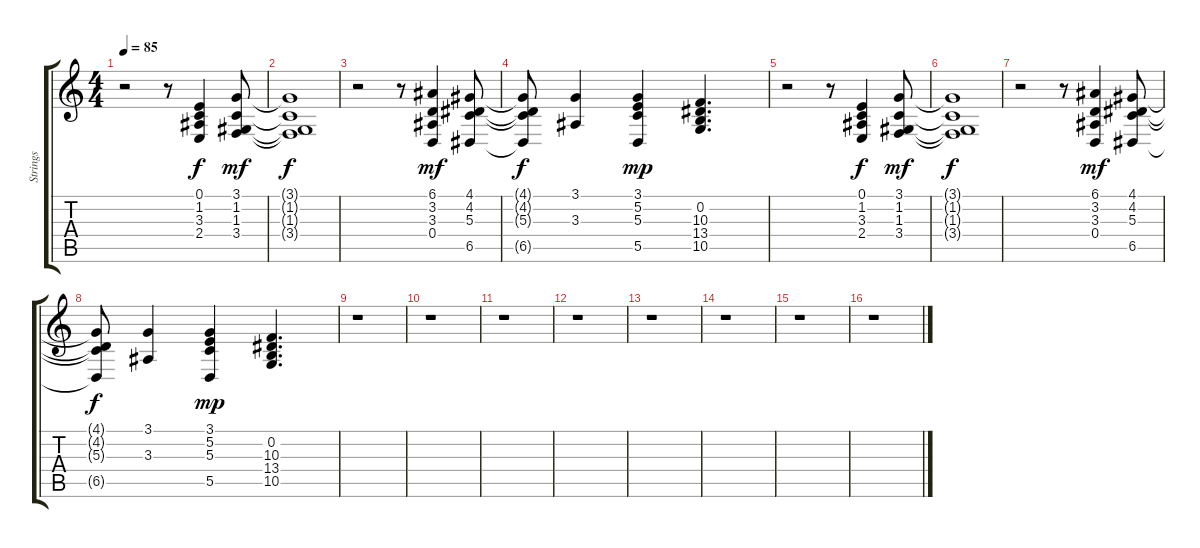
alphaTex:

\track ("Strings" "Strings") {instrument stringensemble1}
\staff {score tabs}
\tuning (E4 B3 G3 D3 A2 E2) {hide}
\ts (4 4)
\tempo 85
\clef g2
\ks c
r.2{dy mp} r.8 (0.1 1.2 3.3 2.4).4{dy f} (3.1 1.2 1.3 3.4).8{dy mf} |
(3.1{t} 1.2{t} 1.3{t} 3.4{t}).1{dy f} |
r.2 r.8 (6.1 3.2 3.3 0.4).4{dy mf} (4.1 4.2 5.3 6.5).8 |
(4.1{t} 4.2{t} 5.3{t} 6.5{t}).8{dy f} (3.1 3.3).4 (3.1 5.2 5.3 5.5).4{dy mp} (0.2 10.3 13.4 10.5).4{d} |
r.2 r.8 (0.1 1.2 3.3 2.4).4{dy f} (3.1 1.2 1.3 3.4).8{dy mf} |
(3.1{t} 1.2{t} 1.3{t} 3.4{t}).1{dy f} |
r.2 r.8 (6.1 3.2 3.3 0.4).4{dy mf} (4.1 4.2 5.3 6.5).8 |
(4.1{t} 4.2{t} 5.3{t} 6.5{t}).8{dy f} (3.1 3.3).4 (3.1 5.2 5.3 5.5).4{dy mp} (0.2 10.3 13.4 10.5).4{d} |
r.1 |
r.1 |
r.1 |
r.1 |
r.1 |
r.1 |
r.1 |
r.1
